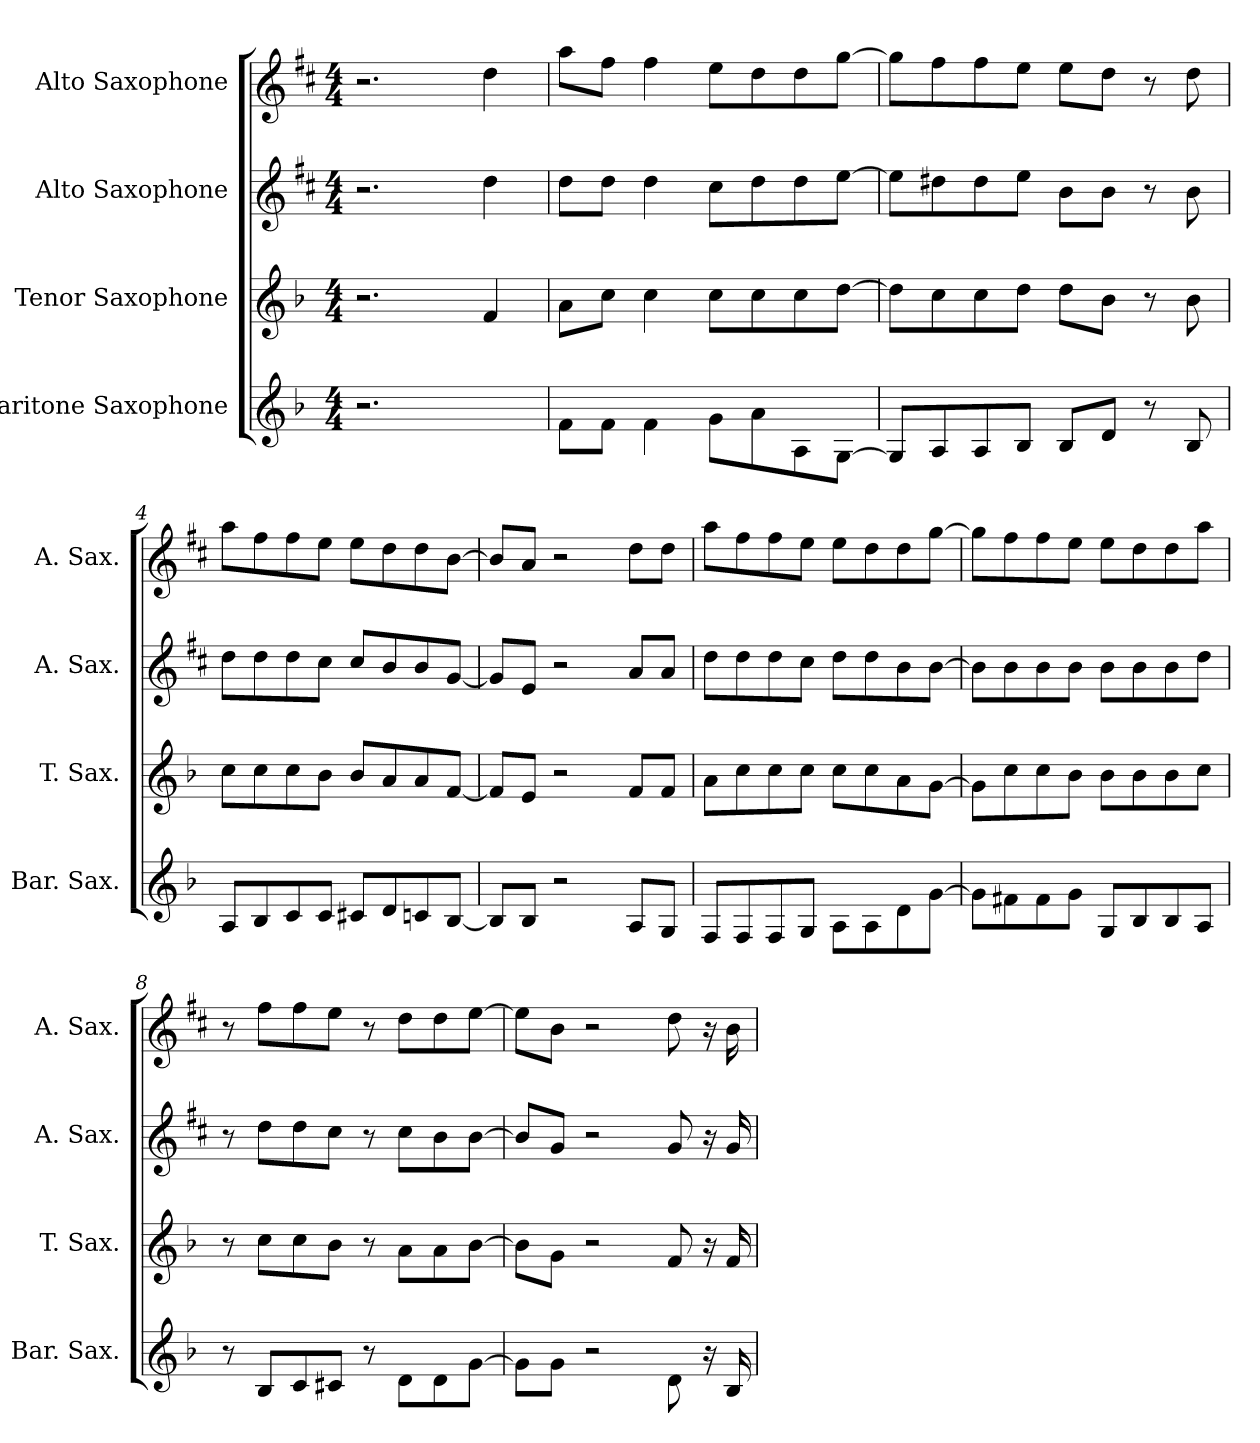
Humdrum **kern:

**kern	**kern	**kern	**kern
*part4	*part3	*part2	*part1
*staff4	*staff3	*staff2	*staff1
*I"Baritone Saxophone	*I"Tenor Saxophone	*I"Alto Saxophone	*I"Alto Saxophone
*I'Bar. Sax.	*I'T. Sax.	*I'A. Sax.	*I'A. Sax.
*clefG2	*clefG2	*clefG2	*clefG2
*ITrd12c21	*ITrd8c14	*ITrd5c9	*ITrd5c9
*k[b-]	*k[b-]	*k[b-]	*k[b-]
*M4/4	*M4/4	*M4/4	*M4/4
*MM104	*MM104	*MM104	*MM104
=1	=1	=1	=1
2.r	2.r	2.r	2.r
4F\yy	4F/	4f\	4f\
=2	=2	=2	=2
8F\L	8A\L	8f\L	8cc\L
8F\J	8c\J	8f\J	8a\J
4F\	4c\	4f\	4a\
8G\L	8c\L	8e\L	8g\L
8A\	8c\	8f\	8f\
8AA\	8c\	8f\	8f\
[8GG\J	[8d\J	[8g\J	[8b-\J
=3	=3	=3	=3
8GG/L]	8d\L]	8g\L]	8b-\L]
8AA/	8c\	8f#X\	8a\
8AA/	8c\	8f#\	8a\
8BB-/J	8d\J	8g\J	8g\J
8BB-/L	8d\L	8d\L	8g\L
8D/J	8B-\J	8d\J	8f\J
8r	8r	8r	8r
8BB-/	8B-\	8d\	8f\
=4	=4	=4	=4
8AA/L	8c\L	8f\L	8cc\L
8BB-/	8c\	8f\	8a\
8C/	8c\	8f\	8a\
8C/J	8B-\J	8e\J	8g\J
8C#X/L	8B-/L	8e/L	8g\L
8D/	8A/	8d/	8f\
8Cn/	8A/	8d/	8f\
[8BB-/J	[8F/J	[8B-/J	[8d\J
=5	=5	=5	=5
8BB-/L]	8F/L]	8B-/L]	8d/L]
8BB-/J	8E/J	8G/J	8c/J
2r	2r	2r	2r
8AA/L	8F/L	8c/L	8f\L
8GG/J	8F/J	8c/J	8f\J
!!LO:LB:g=z
=6	=6	=6	=6
8FF/L	8A\L	8f\L	8cc\L
8FF/	8c\	8f\	8a\
8FF/	8c\	8f\	8a\
8GG/J	8c\J	8e\J	8g\J
8AA\L	8c\L	8f\L	8g\L
8AA\	8c\	8f\	8f\
8D\	8A\	8d\	8f\
[8G\J	[8G\J	[8d\J	[8b-\J
=7	=7	=7	=7
8G\L]	8G\L]	8d\L]	8b-\L]
8F#X\	8c\	8d\	8a\
8F#\	8c\	8d\	8a\
8G\J	8B-\J	8d\J	8g\J
8GG/L	8B-\L	8d\L	8g\L
8BB-/	8B-\	8d\	8f\
8BB-/	8B-\	8d\	8f\
8AA/J	8c\J	8f\J	8cc\J
=8	=8	=8	=8
8r	8r	8r	8r
8BB-/L	8c\L	8f\L	8a\L
8C/	8c\	8f\	8a\
8C#X/J	8B-\J	8e\J	8g\J
8r	8r	8r	8r
8D\L	8A\L	8e\L	8f\L
8D\	8A\	8d\	8f\
[8G\J	[8B-\J	[8d\J	[8g\J
=9	=9	=9	=9
8G\L]	8B-\L]	8d/L]	8g\L]
8G\J	8G\J	8B-/J	8d\J
2r	2r	2r	2r
8D\	8F/	8B-/	8f\
16r	16r	16r	16r
16BB-/	16F/	16B-/	16d\
=	=	=	=
*-	*-	*-	*-
